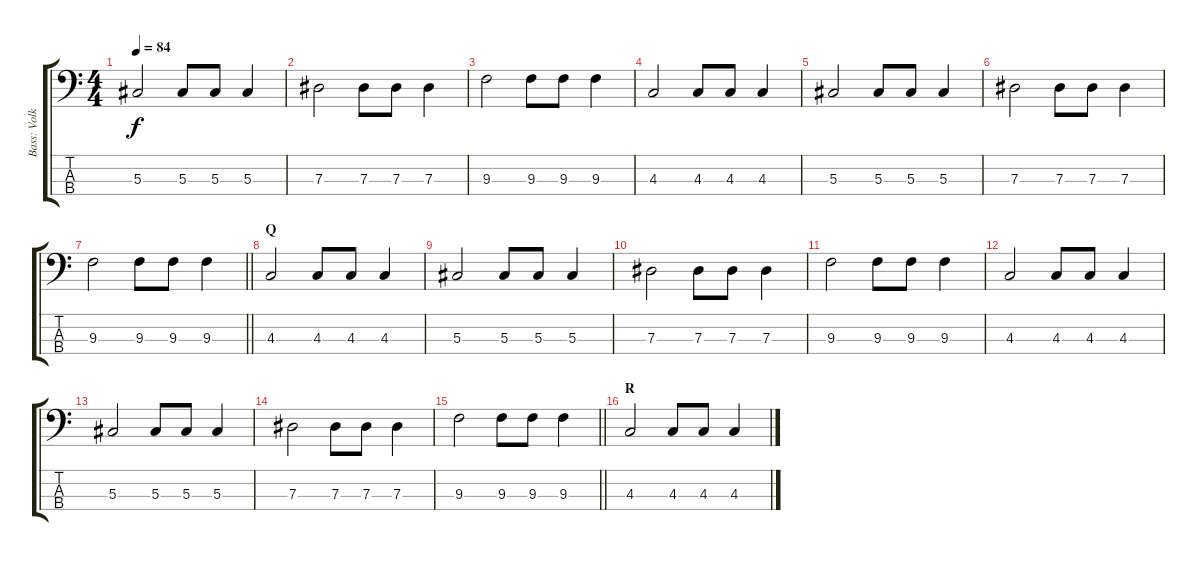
\track ("Bass: Volker" "Bass: Volk") {instrument electricbassfinger}
\staff {score tabs}
\tuning (Gb2 Db2 Ab1 Eb1) {hide}
\ts (4 4)
\tempo 84
\clef f4
\ks c
5.3.2{dy f} 5.3.8 5.3.8 5.3.4 |
7.3.2 7.3.8 7.3.8 7.3.4 |
9.3.2 9.3.8 9.3.8 9.3.4 |
4.3.2 4.3.8 4.3.8 4.3.4 |
5.3.2 5.3.8 5.3.8 5.3.4 |
7.3.2 7.3.8 7.3.8 7.3.4 |
\barLineRight lightlight
9.3.2 9.3.8 9.3.8 9.3.4 |
\section ("" "Q")
4.3.2 4.3.8 4.3.8 4.3.4 |
5.3.2 5.3.8 5.3.8 5.3.4 |
7.3.2 7.3.8 7.3.8 7.3.4 |
9.3.2 9.3.8 9.3.8 9.3.4 |
4.3.2 4.3.8 4.3.8 4.3.4 |
5.3.2 5.3.8 5.3.8 5.3.4 |
7.3.2 7.3.8 7.3.8 7.3.4 |
\barLineRight lightlight
9.3.2 9.3.8 9.3.8 9.3.4 |
\section ("" "R")
4.3.2 4.3.8 4.3.8 4.3.4
